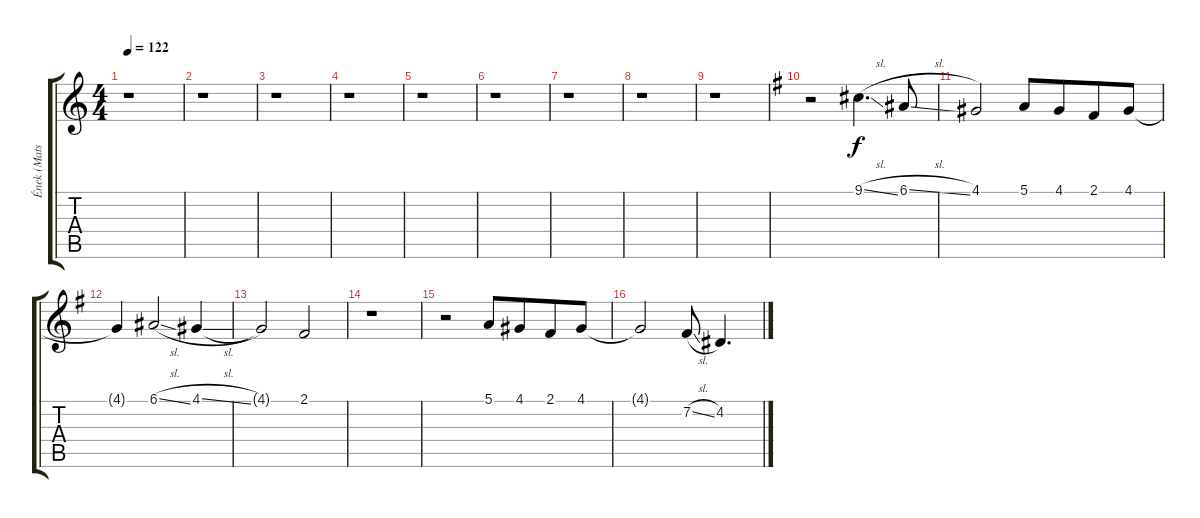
\track ("Ének (Mats Levén)" "Ének (Mats") {instrument tenorsax}
\staff {score tabs}
\tuning (E4 B3 G3 D3 A2 E2) {hide}
\ts (4 4)
\tempo 122
\clef g2
\ks c
r.1{dy f} |
r.1 |
r.1 |
r.1 |
r.1 |
r.1 |
r.1 |
r.1 |
r.1 |
\ks g
r.2 9.1{sl}.4{d} 6.1{sl}.8 |
4.1.2 5.1.8 4.1.8{beam merge} 2.1.8 4.1.8 |
4.1{t}.4 6.1{sl}.2 4.1{sl}.4 |
4.1{t}.2 2.1.2 |
r.1 |
r.2 5.1.8 4.1.8{beam merge} 2.1.8 4.1.8 |
4.1{t}.2 7.2{sl}.8 4.2.4{d}
